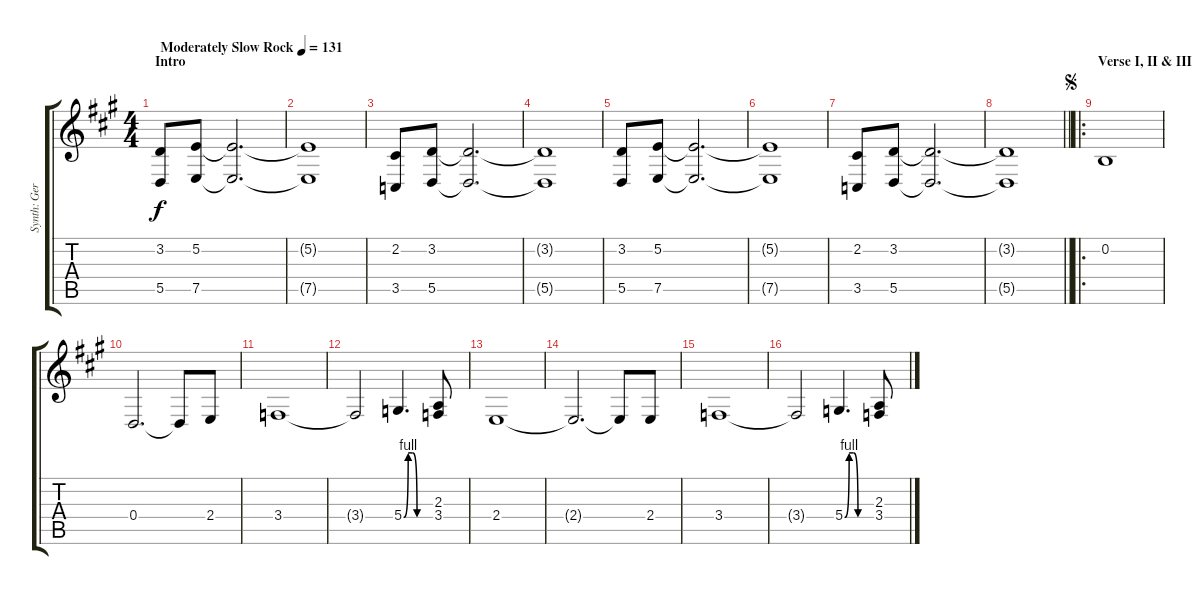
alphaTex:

\track ("Synth: Gerald" "Synth: Ger") {instrument stringensemble1}
\staff {score tabs}
\tuning (E4 B3 G3 D3 A2 E2) {hide}
\ts (4 4)
\section ("" "Intro")
\tempo (131 "Moderately Slow Rock")
\clef g2
\ks a
(3.2 5.5).8{dy f instrument stringensemble1} (5.2 7.5).8 (5.2{t} 7.5{t}).2{d} |
(5.2{t} 7.5{t}).1 |
(2.2 3.5).8 (3.2 5.5).8 (3.2{t} 5.5{t}).2{d} |
(3.2{t} 5.5{t}).1 |
(3.2 5.5).8 (5.2 7.5).8 (5.2{t} 7.5{t}).2{d} |
(5.2{t} 7.5{t}).1 |
(2.2 3.5).8 (3.2 5.5).8 (3.2{t} 5.5{t}).2{d} |
\barLineRight lightlight
(3.2{t} 5.5{t}).1 |
\ro
\section ("" "Verse I, II & III")
\jump segno
0.2.1 |
0.4.2{d} 0.4{t}.8 2.4.8 |
3.4.1 |
3.4{t}.2 5.4{be (custom 0 0 10 4 20 4 30 0 60 0)}.4{d} (2.3 3.4).8 |
2.4.1 |
2.4{t}.2{d} 2.4{t}.8 2.4.8 |
3.4.1 |
3.4{t}.2 5.4{be (custom 0 0 10 4 20 4 30 0 60 0)}.4{d} (2.3 3.4).8
